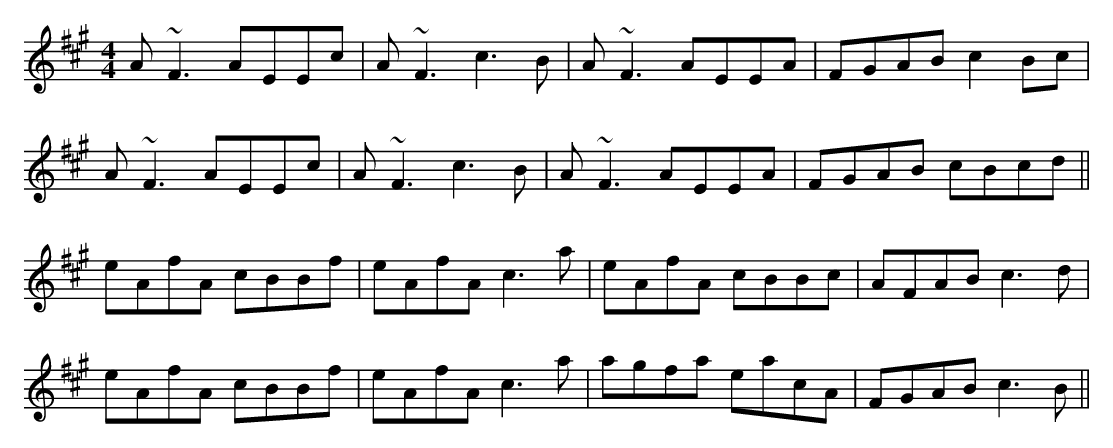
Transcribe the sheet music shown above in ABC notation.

X:1
M:4/4
K:A
A~F3 AEEc|A~F3 c3B|A~F3AEEA|FGABc2 Bc|
A~F3 AEEc|A~F3 c3B|A~F3 AEEA|FGAB cBcd||
eAfA cBBf|eAfA c3a|eAfA cBBc|AFAB c3d|
eAfA cBBf|eAfA c3a|agfa eacA|FGABc3B||
